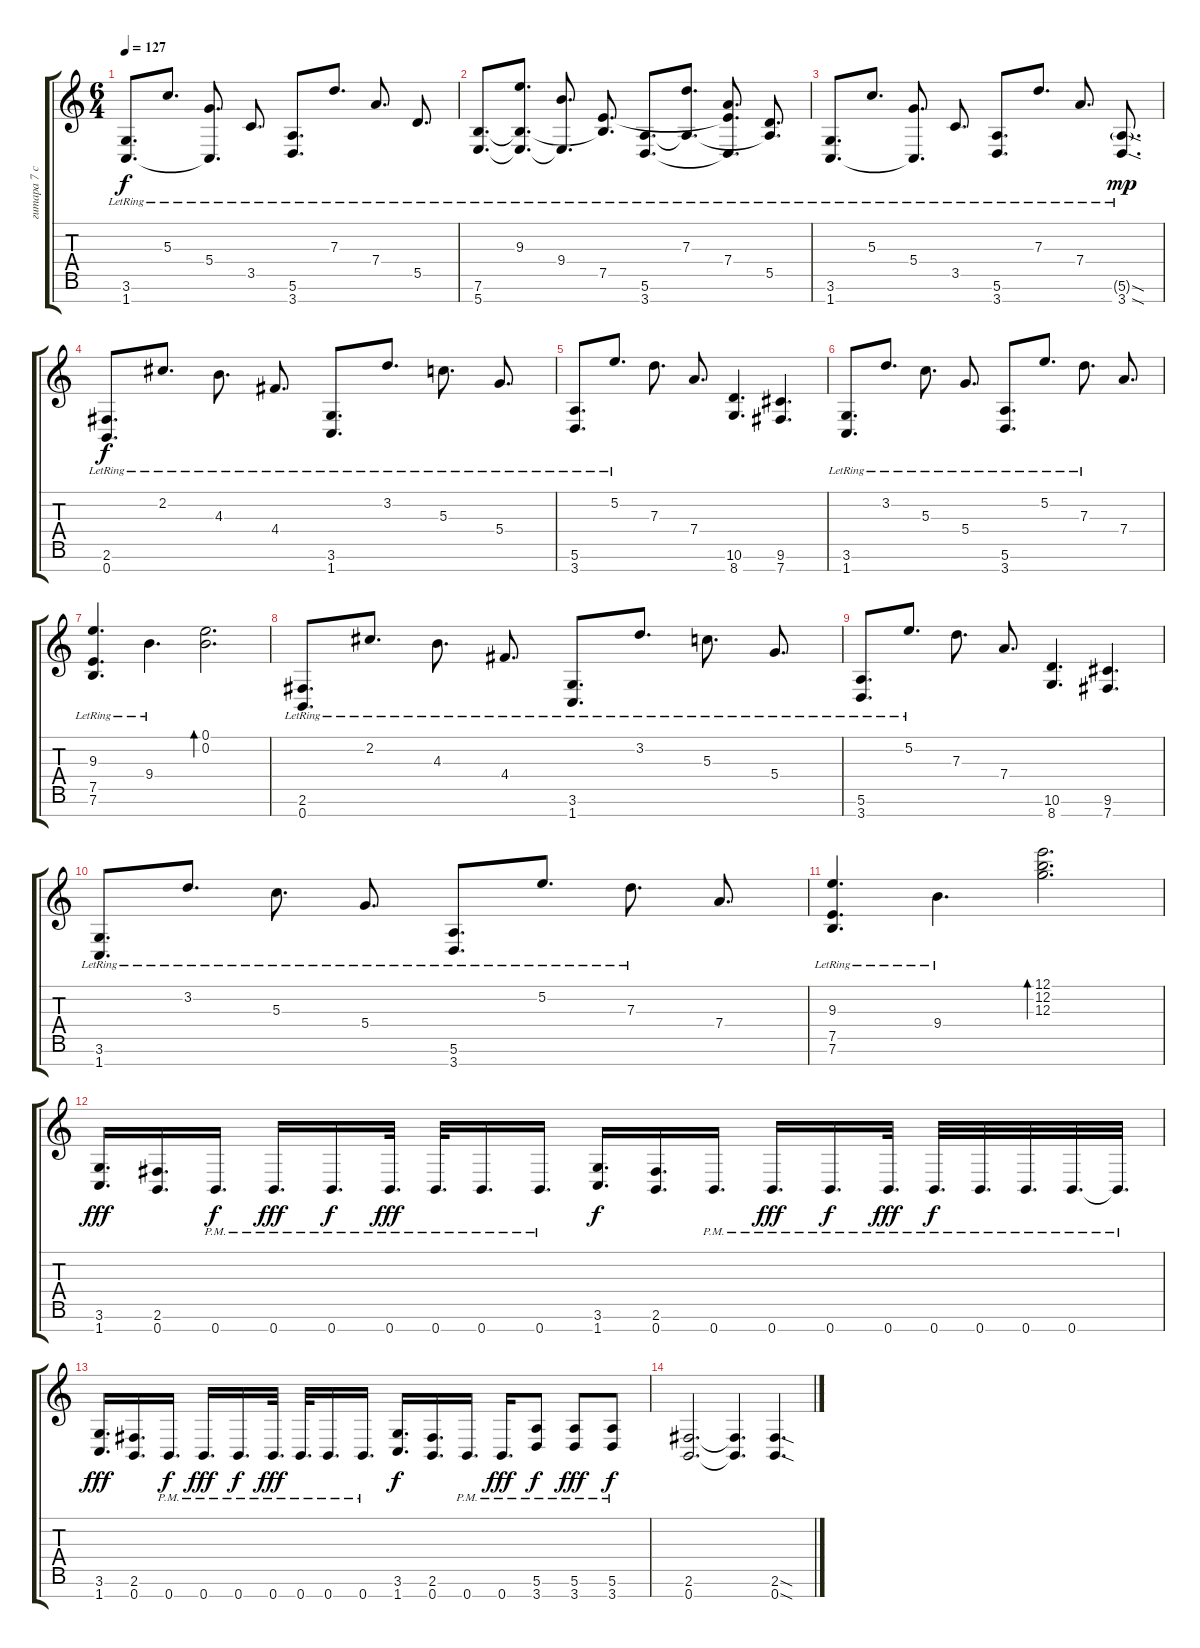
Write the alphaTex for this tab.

\track ("гитара 7 ст" "гитара 7 с") {instrument overdrivenguitar}
\staff {score tabs}
\tuning (E4 B3 G3 D3 A2 E2 B1) {hide}
\ts (6 4)
\tempo 127
\clef g2
\ks c
(3.6{lr} 1.7{lr}).8{d dy f} 5.3{lr}.8{d} (5.4{lr} 1.7{t}).8{d} 3.5{lr}.8{d} (5.6{lr} 3.7{lr}).8{d} 7.3{lr}.8{d} 7.4{lr}.8{d} 5.5{lr}.8{d} |
(7.6{lr} 5.7{lr}).8{d} (9.3{lr} 7.6{t} 5.7{t}).8{d} (9.4{lr} 5.7{t}).8{d} (7.5{lr} 7.6{t}).8{d} (5.6{lr} 3.7{lr}).8{d} (7.3{lr} 5.6{t}).8{d} (7.4{lr} 7.5{t} 3.7{t}).8{d} (5.5{lr} 5.6{t}).8{d} |
(3.6{lr} 1.7{lr}).8{d} 5.3{lr}.8{d} (5.4{lr} 1.7{t}).8{d} 3.5{lr}.8{d} (5.6{lr} 3.7{lr}).8{d} 7.3{lr}.8{d} 7.4{lr}.8{d} (5.6{sod g lr} 3.7{sod lr}).8{d dy mp} |
(2.6{lr} 0.7{lr}).8{d dy f} 2.2{lr}.8{d} 4.3{lr}.8{d} 4.4{lr}.8{d} (3.6{lr} 1.7{lr}).8{d} 3.2{lr}.8{d} 5.3{lr}.8{d} 5.4{lr}.8{d} |
(5.6{lr} 3.7{lr}).8{d} 5.2{lr}.8{d} 7.3.8{d} 7.4.8{d} (10.6 8.7).4{d} (9.6 7.7).4{d} |
(3.6{lr} 1.7{lr}).8{d} 3.2{lr}.8{d} 5.3{lr}.8{d} 5.4{lr}.8{d} (5.6{lr} 3.7{lr}).8{d} 5.2{lr}.8{d} 7.3{lr}.8{d} 7.4.8{d} |
(9.3 7.5{lr} 7.6{lr}).4{d} 9.4{lr}.4{d} (0.1 0.2).2{d bd 60} |
(2.6{lr} 0.7{lr}).8{d} 2.2{lr}.8{d} 4.3{lr}.8{d} 4.4{lr}.8{d} (3.6{lr} 1.7{lr}).8{d} 3.2{lr}.8{d} 5.3{lr}.8{d} 5.4{lr}.8{d} |
(5.6{lr} 3.7{lr}).8{d} 5.2{lr}.8{d} 7.3.8{d} 7.4.8{d} (10.6 8.7).4{d} (9.6 7.7).4{d} |
(3.6{lr} 1.7{lr}).8{d} 3.2{lr}.8{d} 5.3{lr}.8{d} 5.4{lr}.8{d} (5.6{lr} 3.7{lr}).8{d} 5.2{lr}.8{d} 7.3{lr}.8{d} 7.4.8{d} |
(9.3 7.5{lr} 7.6{lr}).4{d} 9.4{lr}.4{d} (12.1 12.2 12.3).2{d bd 120} |
(3.6 1.7).16{d dy fff} (2.6 0.7).16{d} 0.7{pm}.16{d dy f} 0.7{pm}.16{d dy fff} 0.7{pm}.16{d dy f} 0.7{pm}.32{d dy fff} 0.7{pm}.32{d} 0.7{pm}.16{d} 0.7{pm}.16{d} (3.6 1.7).16{d dy f} (2.6 0.7).16{d} 0.7{pm}.16{d} 0.7{pm}.16{d dy fff} 0.7{pm}.16{d dy f} 0.7{pm}.32{d dy fff} 0.7{pm}.32{d dy f} 0.7{pm}.32{d} 0.7{pm}.32{d} 0.7{pm}.32{d} 0.7{pm t}.32{d} |
(3.6 1.7).16{d dy fff} (2.6 0.7).16{d} 0.7{pm}.16{d dy f} 0.7{pm}.16{d dy fff} 0.7{pm}.16{d dy f} 0.7{pm}.32{d dy fff} 0.7{pm}.32{d} 0.7{pm}.16{d} 0.7{pm}.16{d} (3.6 1.7).16{d dy f} (2.6 0.7).16{d} 0.7{pm}.16{d} 0.7{pm}.16{d dy fff} (5.6{pm} 3.7{pm}).8{dy f} (5.6{pm} 3.7{pm}).8{dy fff} (5.6{pm} 3.7{pm}).8{dy f} |
(2.6 0.7).2{d} (2.6{t} 0.7{t}).4{d} (2.6{sod} 0.7{sod}).4{d}
